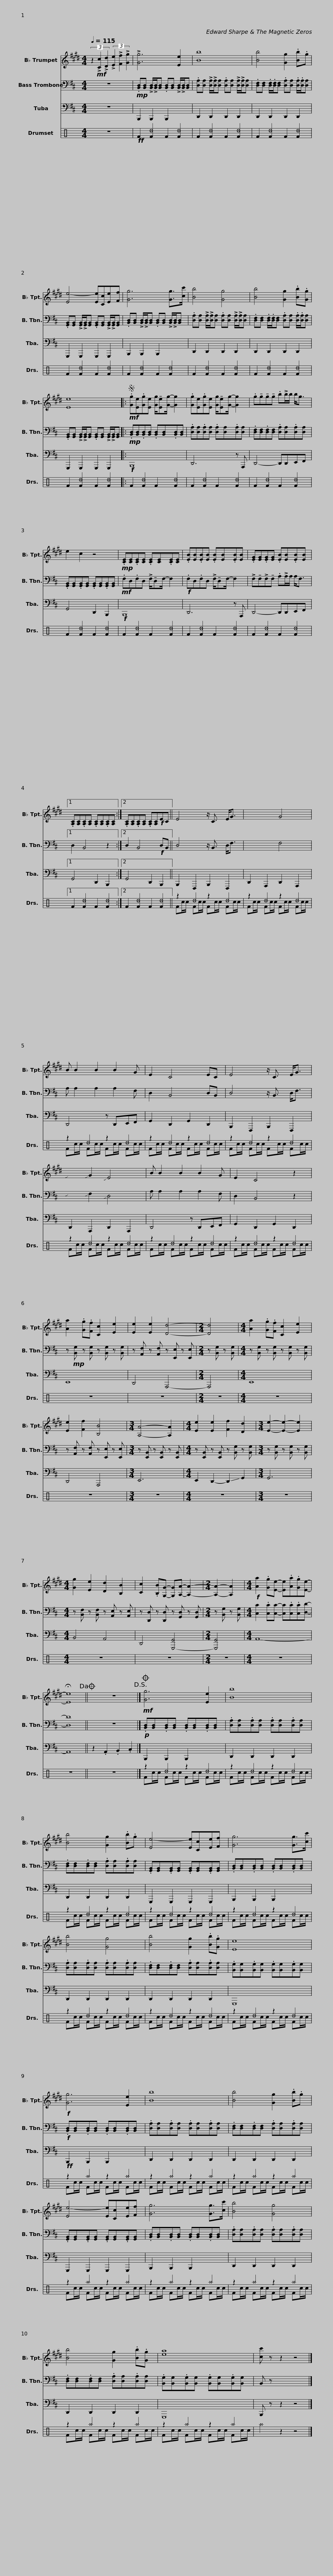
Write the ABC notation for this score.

X:1
%%score 1 2 3 ( 4 5 )
L:1/8
Q:1/4=115
M:4/4
I:linebreak $
K:D
V:1 treble transpose=-2
V:2 bass
V:3 bass
V:4 perc
K:none
V:5 perc
K:none
V:1
[K:E] (3z2!mf! !>![Cc]2 !>![Dd]2 (3!>![Ee]2 !>![Ff]2 !>![Gg]2 | !>![Gg]6 [Ee]2 | [Bb]8 | [Bb]4 [Gg]2 .[Bb].g |$ [Ee-]4 [Ee][Cc][Ee][Ff] | %5
 [Gg]6 [Gg]>[cc'] | [Bb]4 [Gg]4 | [Bb]4 [Gg]2 .[Bb].[Gg] |$ [Ee]8 |:S!mf! .[Gg][Ee].[Gg][Ee] [Gg]/!tenuto![Ee][Gg]/- [Gg]2 | %10
 .[Gg][Ee].[Gg][Ee] [Gg]/!tenuto![Ee][Gg]/- [Gg]2 |$ .g!tenuto!g!tenuto!g!tenuto!g .b!>!b/b/ b<g | e2 c2 z4 |!mp! .[CE][CE].[CE][CE] .[CE][CE].[CE][CE] |$ .[EB][EB].[EB][EB] .[EB][EB].[EB][EB] | %15
 .[EG][EG].[EG][EG] .[EB][EB].[EB][EB] |1 .[A,C][A,C].[A,C][A,C] .[A,C][A,C].[A,C][A,C] :|2$ .[A,C][A,C].[A,C][A,C] .[A,C][A,C]!f!EC || E4 z/ C3/2 E<G | x4 G4 |$ %20
 B B2 B2 B2 G | E2 C4 EC | E4 z/ C3/2 E<G |$ !slide!x2 !slide!G2 !slide!E4 | B B2 B2 B2 G | %25
 E2 C4 z2 |$ [Aa]2 .[Gg].[Ff] [Cc]2 [Ee]2 | [Ee]2 [Ee]2 [Dd]4- |[M:2/4] [Dd]4 |[M:4/4] [Aa]2 .[Gg].[Ff] [Cc]2 [Ee]2 |$ %30
 [Ee]2 [Ff]2 [B,B]4 |[M:3/4] [A,A]4- [A,A]2 |[M:4/4] [Ee]2 [Ee]2 [Ff]2 [Dd]2 |[M:3/4] [Ee]2- [Ee]2- [Ee]2 |$[M:4/4] [Gg]2 [Ee]2 [Dd]2 [B,B]2 | %35
 [Cc]2 .[B,B][G,G]- [G,G][A,A]- [A,A]2- |[M:2/4] [A,A]2- [A,A]2 |[M:4/4]!f! [Aa]2 .[Gg][Ee]- [Ee].[Aa].[Gg][Ee]- | !fermata![Ee]8!dacoda! ||$ z8!D.S.! |] %40
O!mf! [Gg]6 [Ee]2 | [Bb]8 | [Bb]4 [Gg]2 .[Bb].g |$ [Ee-]4 [Ee][Cc][Ee][Ff] | [Gg]6 [Gg]>[cc'] | %45
 [Bb]4 [Gg]4 |$ [Bb]4 [Gg]2 .[Bb].[Gg] | [Ee]8 |!f! [Gg]6 [Ee]2 |$ [Bb]8 | %50
 [Bb]4 [Gg]2 .[Bb].g | [Ee-]4 [Ee][Cc][Ee][Ff] |$ [Gg]6 [Gg]>[cc'] | [Bb]4 [Gg]4 | [Bb]4 [Gg]2 .[Bb].[Gg] |$ %55
 [ea]8 | [cc'] z z2 z4 |] %57
V:2
 z8 |!mp! .[B,,D,][B,,D,] !>![B,,D,]/!>![B,,D,]/[B,,D,] .[B,,D,][B,,D,] !>![B,,D,]/!>![B,,D,]/[B,,D,] | .[D,A,][D,A,] !>![D,A,]/!>![D,A,]/[D,A,] .[D,A,][D,A,] !>![D,A,]/!>![D,A,]/[D,A,] | .[D,F,][D,F,] .[D,F,]/.[D,F,]/[D,F,] .[D,A,][D,A,] .[D,A,]/.[D,A,]/[D,A,] |$ .[G,,B,,][G,,B,,] !>![G,,B,,]/!>![G,,B,,]/[G,,B,,] .[G,,B,,][G,,B,,] !>![G,,B,,]/!>![G,,B,,]/[G,,B,,] | %5
 .[B,,D,][B,,D,] !>![B,,D,]/!>![B,,D,]/[B,,D,] .[B,,D,][B,,D,] !>![B,,D,]/!>![B,,D,]/[B,,D,] | .[D,A,][D,A,] !>![D,A,]/!>![D,A,]/[D,A,] .[D,A,][D,A,] !>![D,A,]/!>![D,A,]/[D,A,] | .[D,F,][D,F,] .[D,F,]/.[D,F,]/[D,F,] .[D,A,][D,A,] .[D,A,]/.[D,A,]/[D,A,] |$ .[G,,B,,][G,,B,,] !>![G,,B,,]/!>![G,,B,,]/[G,,B,,] .[G,,B,,][G,,B,,] !>![G,,B,,]/!>![G,,B,,]/[G,,B,,] |:!mp! .[B,,D,][B,,D,].[B,,D,][B,,D,] .[B,,D,][B,,D,].[B,,D,][B,,D,] | %10
 .[D,A,][D,A,].[D,A,][D,A,] .[D,A,][D,A,].[D,A,][D,A,] |$ .[D,F,][D,F,].[D,F,][D,F,] .[D,A,][D,A,].[D,A,][D,A,] | .[G,,B,,][G,,B,,].[G,,B,,][G,,B,,] .[G,,B,,][G,,B,,].[G,,B,,][G,,B,,] |!mf! .F,D,.F,D, !>!F,/!tenuto!D,F,/- F,2 |$!f! .F,D,.F,D, !>!F,/!tenuto!D,F,/- F,2 | %15
 !>!F,!tenuto!F,!>!F,!tenuto!F, .A,!>!A,/A,/ A,<F, |1 D,2 B,,4 z2 :|2$ D,2 B,,4!f! D,B,, || D,4 z/ B,,3/2 D,<F, | x4 F,4 |$ %20
 A, A,2 A,2 A,2 F, | D,2 B,,4 D,B,, | D,4 z/ B,,3/2 D,<F, |$ !slide!x2 !slide!F,2 !slide!D,4 | A, A,2 A,2 A,2 F, | %25
 D,2 B,,4 z2 |$ z!mp! [B,,G,] z [B,,G,] z [B,,G,] z [B,,G,] | z [A,,F,] z [A,,F,] z [E,,E,] z [E,,E,] |[M:2/4] z [B,,G,] z [B,,G,] |[M:4/4] z [B,,G,] z [B,,G,] z [B,,G,] z [B,,G,] |$ %30
 z [A,,F,] z [A,,F,] z [E,,E,] z [E,,E,] |[M:3/4] z [E,,B,,] z [E,,B,,] z [E,,B,,] |[M:4/4] z [E,,B,,] z [E,,B,,] z [B,,G,] z [B,,G,] |[M:3/4] z [B,,G,] z [B,,G,] z [B,,G,] |$[M:4/4] z [B,,F,] z [B,,F,] z [A,,E,] z [A,,E,] | %35
 z [D,,D,] z [D,,D,] z [G,,D,] z [G,,D,] |[M:2/4] z [B,,G,] z [B,,G,] |[M:4/4] [C,C]2 .[C,C][C,C]- [C,C].[C,C].[C,C][D,D]- | [D,D]8 ||$ z8 |] %40
!p! .[B,,D,][B,,D,].[B,,D,][B,,D,] .[B,,D,][B,,D,].[B,,D,][B,,D,] | .[D,A,][D,A,].[D,A,][D,A,] .[D,A,][D,A,].[D,A,][D,A,] | .[D,F,][D,F,].[D,F,][D,F,] .[D,A,][D,A,].[D,A,][D,A,] |$ .[G,,B,,][G,,B,,].[G,,B,,][G,,B,,] .[G,,B,,][G,,B,,].[G,,B,,][G,,B,,] | .[B,,D,][B,,D,].[B,,D,][B,,D,] .[B,,D,][B,,D,].[B,,D,][B,,D,] | %45
 .[D,A,][D,A,].[D,A,][D,A,] .[D,A,][D,A,].[D,A,][D,A,] |$ .[D,F,][D,F,].[D,F,][D,F,] .[D,A,][D,A,].[D,A,][D,A,] | .[B,,G,][B,,G,].[B,,G,][B,,G,] .[B,,G,][B,,G,].[B,,G,][B,,G,] |!f! .[B,,D,][B,,D,].[B,,D,][B,,D,] .[B,,D,][B,,D,].[B,,D,][B,,D,] |$ .[D,A,][D,A,].[D,A,][D,A,] .[D,A,][D,A,].[D,A,][D,A,] | %50
 .[D,F,][D,F,].[D,F,][D,F,] .[D,A,][D,A,].[D,A,][D,A,] | .[G,,B,,][G,,B,,].[G,,B,,][G,,B,,] .[G,,B,,][G,,B,,].[G,,B,,][G,,B,,] |$ .[B,,D,][B,,D,].[B,,D,][B,,D,] .[B,,D,][B,,D,].[B,,D,][B,,D,] | .[D,A,][D,A,].[D,A,][D,A,] .[D,A,][D,A,].[D,A,][D,A,] | .[D,F,][D,F,].[D,F,][D,F,] .[D,A,][D,A,].[D,A,][D,A,] |$ %55
 .[B,,G,][B,,G,].[B,,G,][B,,G,] .[B,,G,][B,,G,].[B,,G,][B,,G,] | B,, z x2 x4 |] %57
V:3
 z8 | B,,,2 B,,,2 B,,,2 x2 | D,,2 D,,2 D,,2 D,,2 | D,,2 D,,2 D,,2 D,,2 |$ G,,,2 G,,,2 G,,,2 G,,,2 | %5
 B,,,2 B,,,2 B,,,2 x2 | D,,2 D,,2 D,,2 D,,2 | D,,2 D,,2 D,,2 D,,2 |$ G,,,2 G,,,2 G,,,2 G,,,2 |:!f! B,,,8 | %10
 D,,6 z A,,, |$ D,,4- D,,D,,E,,F,, | G,,4 D,,2 B,,,2 |!f! B,,,8 |$ D,,6 z A,,, | %15
 D,,4- D,,D,,E,,F,, |1 G,,4 D,,2 B,,,2 :|2$ G,,4 D,,2 B,,,2 || B,,,2 F,,,2 B,,,2 F,,,2 | D,,2 A,,,2 D,,2 A,,,2 |$ %20
 D,,4 z D,,E,,F,, | G,,2 D,,2 G,,2 D,,2 | B,,,2 F,,,2 B,,,2 F,,,2 |$ D,,2 A,,,2 D,,2 A,,,2 | D,,4 z D,,E,,F,, | %25
 G,,2 D,,2 G,,2 D,,2 |$ E,,8 | D,,4 A,,,4- |[M:2/4] A,,,4 |[M:4/4] E,,8 |$ %30
 D,,4 A,,,4 |[M:3/4] E,,6 |[M:4/4] E,,2 D,,2- !-(!D,,2 !-)!G,,2 |[M:3/4] G,,6 |$[M:4/4] B,,4 A,,4 | %35
 D,,4 [G,,,-G,,]4 |[M:2/4] [G,,,G,,]4 |[M:4/4] A,,8- | A,,8 ||$ z2 .A,,2 .B,,2 .C,2 |] %40
 B,,,2 B,,,2 B,,,2 x2 | D,,2 D,,2 D,,2 D,,2 | D,,2 D,,2 D,,2 D,,2 |$ G,,,2 G,,,2 G,,,2 G,,,2 | B,,,2 B,,,2 B,,,2 x2 | %45
 D,,2 D,,2 D,,2 D,,2 |$ D,,2 D,,2 D,,2 D,,2 | G,,,8 | B,,,2 B,,,2 B,,,2 x2 |$ D,,2 D,,2 D,,2 D,,2 | %50
 D,,2 D,,2 D,,2 D,,2 | G,,,2 G,,,2 G,,,2 G,,,2 |$ B,,,2 B,,,2 B,,,2 x2 | D,,2 D,,2 D,,2 D,,2 | D,,2 D,,2 D,,2 D,,2 |$ %55
 G,,,8 | B,,, z z2 z4 |] %57
V:4
[K:C] z8 |!ff! F2 [F_d]2 F2 [F_d]2 | F2 [F_d]2 F2 [F_d]2 | F2 [F_d]2 F2 [F_d]2 |$ F2 [F_d]2 F2 [F_d]2 | %5
 F2 [F_d]2 F2 [F_d]2 | F2 [F_d]2 F2 [F_d]2 | F2 [F_d]2 F2 [F_d]2 |$ F2 [F_d]2 F2 [F_d]2 |: F2 [F_d]2 F2 [F_d]2 | %10
 F2 [F_d]2 F2 [F_d]2 |$ F2 [F_d]2 F2 [F_d]2 | F2 [F_d]2 F2 [F_d]2 | F2 [F_d]2 F2 [F_d]2 |$ F2 [F_d]2 F2 [F_d]2 | %15
 F2 [F_d]2 F2 [F_d]2 |1 F2 [F_d]2 F2 [F_d]2 :|2$ F2 [F_d]2 F2 [F_d]2 || z2 _d2 z2 _d2 | z2 _d2 z2 _d2 |$ %20
 z2 _d2 z2 _d2 | z2 _d2 z2 _d2 | z2 _d2 z2 _d2 |$ z2 _d2 z2 _d2 | z2 _d2 z2 _d2 | %25
 z2 _d2 z2 _d2 |$ z8 | z8 |[M:2/4] z4 |[M:4/4] z8 |$ %30
 z8 |[M:3/4] z6 |[M:4/4] z8 |[M:3/4] z6 |$[M:4/4] z8 | %35
 z8 |[M:2/4] z4 |[M:4/4] z8 | z8 ||$ z8 |] %40
 z2 _d2 z2 _d2 | z2 _d2 z2 _d2 | z2 _d2 z2 _d2 |$ z2 _d2 z2 _d2 | z2 _d2 z2 _d2 | %45
 z2 _d2 z2 _d2 |$ z2 _d2 z2 _d2 | z2 _d2 z2 _d2 |!ff! z2 ^a2 z2 ^a2 |$ z2 ^a2 z2 ^a2 | %50
 z2 ^a2 z2 ^a2 | z2 ^a2 z2 ^a2 |$ z2 ^a2 z2 ^a2 | z2 ^a2 z2 ^a2 | z2 ^a2 z2 ^a2 |$ %55
 z2 ^a2 z2 ^a2 | ^a2 z2 z4 |] %57
V:5
[K:C] x8 | x8 | x8 | x8 |$ x8 | %5
 x8 | x8 | x8 |$ x8 |: x8 | %10
 x8 |$ x8 | x8 | x8 |$ x8 | %15
 x8 |1 x8 :|2$ x8 || Fc/c/ Fc/c/ Fc/c/ Fc/c/ | Fc/c/ Fc/c/ Fc/c/ Fc/c/ |$ %20
 Fc/c/ Fc/c/ Fc/c/ Fc/c/ | Fc/c/ Fc/c/ Fc/c/ Fc/c/ | Fc/c/ Fc/c/ Fc/c/ Fc/c/ |$ Fc/c/ Fc/c/ Fc/c/ Fc/c/ | Fc/c/ Fc/c/ Fc/c/ Fc/c/ | %25
 Fc/c/ Fc/c/ Fc/c/ Fc/c/ |$ x8 | x8 |[M:2/4] x4 |[M:4/4] x8 |$ %30
 x8 |[M:3/4] x6 |[M:4/4] x8 |[M:3/4] x6 |$[M:4/4] x8 | %35
 x8 |[M:2/4] x4 |[M:4/4] x8 | x8 ||$ x8 |] %40
 Fc/c/ Fc/c/ Fc/c/ Fc/c/ | Fc/c/ Fc/c/ Fc/c/ Fc/c/ | Fc/c/ Fc/c/ Fc/c/ Fc/c/ |$ Fc/c/ Fc/c/ Fc/c/ Fc/c/ | Fc/c/ Fc/c/ Fc/c/ Fc/c/ | %45
 Fc/c/ Fc/c/ Fc/c/ Fc/c/ |$ Fc/c/ Fc/c/ Fc/c/ Fc/c/ | Fc/c/ Fc/c/ Fc/c/ Fc/c/ | Fc/c/ Fc/c/ Fc/c/ Fc/c/ |$ Fc/c/ Fc/c/ Fc/c/ Fc/c/ | %50
 Fc/c/ Fc/c/ Fc/c/ Fc/c/ | Fc/c/ Fc/c/ Fc/c/ Fc/c/ |$ Fc/c/ Fc/c/ Fc/c/ Fc/c/ | Fc/c/ Fc/c/ Fc/c/ Fc/c/ | Fc/c/ Fc/c/ Fc/c/ Fc/c/ |$ %55
 Fc/c/ Fc/c/ Fc/c/ Fc/c/ | x8 |] %57
